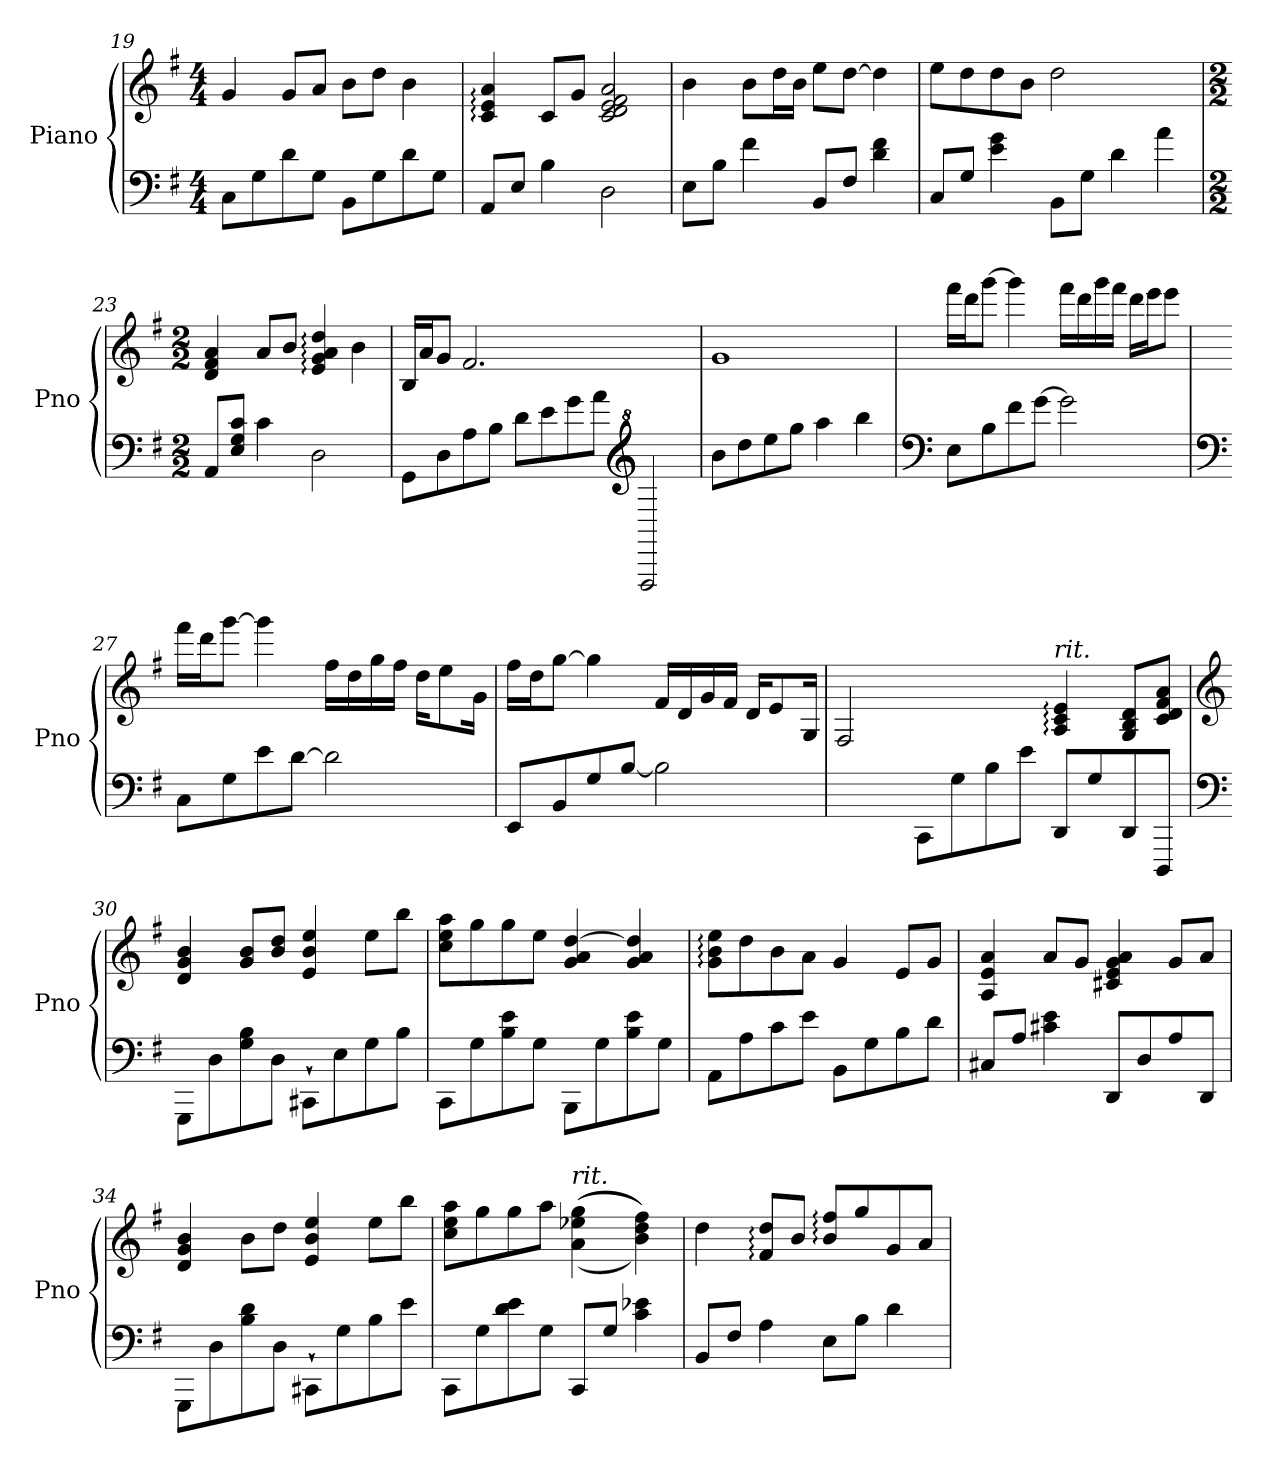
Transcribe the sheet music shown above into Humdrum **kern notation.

**kern	**kern
*part1	*part1
*staff2	*staff1
*I"Piano	*
*I'Pno	*
*clefF4	*clefG2
*k[f#]	*k[f#]
*M4/4	*M4/4
=19	=19
8C\L	4g/
8G\	.
8d\	8g/L
8G\J	8a/J
8BB\L	8b\L
8G\	8dd\J
8d\	4b\
8G\J	.
=20	=20
8AA/L	4c/: 4e/: 4a/:
8E/J	.
4B\	8c/L
.	8g/J
2D\	2c/ 2d/ 2e/ 2f#/ 2a/
!!LO:LB:g=z
=21	=21
8E\L	4b\
8B\J	.
4f#\	8b\L
.	16dd\L
.	16b\JJ
8BB/L	8ee\L
8F#/J	[8dd\J
4d\ 4f#\	4dd\]
=22	=22
*^	*
1ryy	8C/L	8ee\L
.	8G/J	8dd\
.	4e\ 4g\	8dd\
.	.	8b\J
.	8BB\L	2dd\
.	8G\J	.
.	4d\	.
4a\	4ryy	4ryy
*v	*v	*
=23	=23
*M2/2	*M2/2
8AA/L	4d/ 4f#/ 4a/
8E/ 8G/ 8c/J	.
4c\	8a/L
.	8b/J
2D\	4e/: 4g/: 4a/: 4dd/:
.	4b\
!!LO:LB:g=z
=24	=24
*^	*
1ryy	8GG\L	16B/LL
.	.	16a/J
.	8D\	8g/J
.	8A\	2.f#/
.	8B\J	.
.	8d\L	.
.	8e\	.
.	8g\	.
.	8a\J	.
*clefG^2	*	*
2FF#/	2ryy	2ryy
*v	*v	*
=25	=25
8bb\L	1g
8ddd\	.
8eee\	.
8ggg\J	.
4aaa\	.
4bbb\	.
=26	=26
*clefF4	*
8E\L	16fff#\LL
.	16ddd\J
8B\	[8ggg\J
8f#\	4ggg\]
[8g\J	.
2g\]	16fff#\LL
.	16ddd\
.	16ggg\
.	16fff#\JJ
.	16ddd\LL
.	16eee\J
.	8eee\J
!!LO:LB:g=z
=27	=27
*clefF4	*
8C\L	16fff#\LL
.	16ddd\J
8G\	[8ggg\J
8e\	4ggg\]
[8d\J	.
2d\]	16ff#\LL
.	16dd\
.	16gg\
.	16ff#\JJ
.	16dd\KL
.	8ee\
.	16g\Jk
=28	=28
8EE/L	16ff#\LL
.	16dd\J
8BB/	[8gg\J
8G/	4gg\]
[8B/J	.
2B\]	16f#/LL
.	16d/
.	16g/
.	16f#/JJ
.	16d/KL
.	8e/
.	16G/Jk
=29	=29
*^	*^
2ryy	1ryy	2F#/	1ryy
8CC\L	.	1ryy	.
8G\	.	.	.
8B\	.	.	.
8e\J	.	.	.
!	!	!	!LO:TX:a:i:t=rit.
8DD/L	2ryy	.	4A/: 4c/: 4e/:
8G/	.	.	.
8DD/	.	.	8G/ 8B/ 8d/L
8DDD/J	.	.	8c/ 8d/ 8f#/ 8a/J
*v	*v	*	*
*	*v	*v
!!LO:PB:g=z
=30	=30
*clefF4	*clefG2
8GGG\L	4d/ 4g/ 4b/
8D\	.
8G\ 8B\	8g/ 8b/L
8D\J	8b/ 8dd/J
8CC#X`\L	4e/ 4b/ 4ee/
8E\	.
8G\	8ee\L
8B\J	8bb\J
=31	=31
8CC\L	8cc\ 8ee\ 8aa\L
8G\	8gg\
8B\ 8e\	8gg\
8G\J	8ee\J
8BBB\L	4g/ 4a/ [4dd/
8G\	.
8B\ 8e\	4g/ 4a/ 4dd/]
8G\J	.
=32	=32
8AA\L	8g\: 8b\: 8ee\:L
8A\	8dd\
8c\	8b\
8e\J	8a\J
8BB\L	4g/
8G\	.
8B\	8e/L
8d\J	8g/J
!!LO:LB:g=z
=33	=33
8C#X/L	4A/ 4e/ 4a/
8A/J	.
4c#X\ 4e\	8a/L
.	8g/J
8DD/L	4c#X/ 4e/ 4g/ 4a/
8D/	.
8A/	8g/L
8DD/J	8a/J
=34	=34
8GGG\L	4d/ 4g/ 4b/
8D\	.
8B\ 8d\	8b\L
8D\J	8dd\J
8CC#X`\L	4e/ 4b/ 4ee/
8G\	.
8B\	8ee\L
8e\J	8bb\J
=35	=35
8CC\L	8cc\ 8ee\ 8aa\L
8G\	8gg\
8d\ 8e\	8gg\
8G\J	8aa\J
!	!LO:TX:a:i:t=rit.
8CC/L	(>(>(4a\ 4ee-X\ 4gg\
8G/J	.
4c\ 4e-X\	4b\ 4dd\ 4ff#\)))
!!LO:LB:g=z
=36	=36
8BB/L	4dd\
8F#/J	.
4A\	8f#/: 8dd/:L
.	8b/J
8E\L	8b/: 8ff#/:L
8B\J	8gg/
4d\	8g/
.	8a/J
=	=
*-	*-
